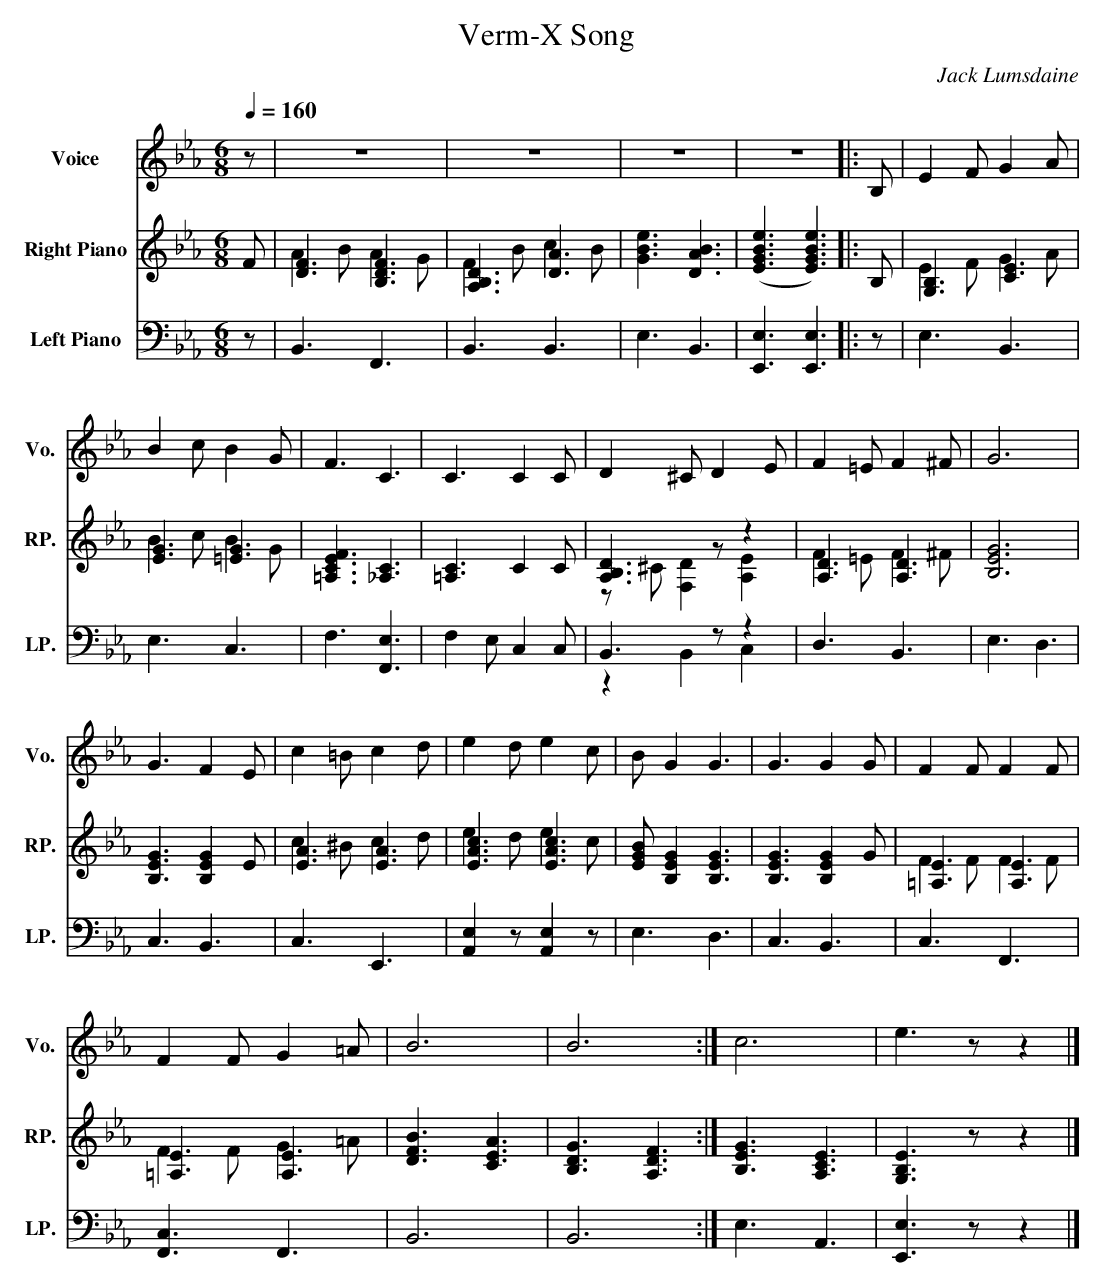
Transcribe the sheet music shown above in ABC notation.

X:1
T:Verm-X Song
C:Jack Lumsdaine
%%score 1 ( 2 3 ) ( 4 5 )
L:1/8
Q:1/4=160
M:6/8
K:Eb
V:1 treble nm="Voice" snm="Vo."
V:2 treble nm="Right Piano" snm="RP."
V:3 treble
V:4 bass nm="Left Piano" snm="LP."
V:5 bass
V:1
z | z6 | z6 | z6 | z6 |: B, | E2 F G2 A |$ B2 c B2 G | F3 C3 | C3 C2 C | D2 ^C D2 E |
F2 =E F2 ^F | G6 |$ G3 F2 E | c2 =B c2 d | e2 d e2 c | B G2 G3 | G3 G2 G | F2 F F2 F |$
F2 F G2 =A | B6 | B6 :| c6 | e3 z z2 |]
V:2
F | [DF]3 [B,DF]3 | [A,B,D]3 [DA]3 | [GBe]3 [DAB]3 | ([EGBe]3 [EGBe]3) |: B, | [G,B,]3 [CE]3 |$
[EG]3 [=EG]3 | [=A,CEF]3 [_A,C]3 | [=A,C]3 C2 C | [A,B,D]3 z z2 | [A,D]3 [A,D]3 | [B,EG]6 |$
[B,EG]3 [B,EG]2 E | [EA]3 [EA]3 | [EAc]3 [EAc]3 | [EGB] [B,EG]2 [B,EG]3 | [B,EG]3 [B,EG]2 G |
[=A,E]3 [A,E]3 |$ [=A,E]3 [A,E]3 | [DFB]3 [CEA]3 | [B,DG]3 [A,DF]3 :| [B,EG]3 [A,CE]3 |
[G,B,E]3 z z2 |]
V:3
x | A2 B A2 G | F2 B c2 B | x6 | x6 |: x | E2 F G2 A |$ B2 c B2 G | x6 | x6 | z ^C [F,D]2 [A,E]2 |
F2 =E F2 ^F | x6 |$ x6 | c2 ^B c2 d | e2 d e2 c | x6 | x6 | F2 F F2 F |$ F2 F G2 =A | x6 | x6 :|
x6 | x6 |]
V:4
z | B,,3 F,,3 | B,,3 B,,3 | E,3 B,,3 | [E,,E,]3 [E,,E,]3 |: z | E,3 B,,3 |$ E,3 C,3 |
F,3 [F,,E,]3 | F,2 E, C,2 C, | B,,3 z z2 | D,3 B,,3 | E,3 D,3 |$ C,3 B,,3 | C,3 E,,3 |
[A,,E,]2 z [A,,E,]2 z | E,3 D,3 | C,3 B,,3 | C,3 F,,3 |$ [F,,C,]3 F,,3 | B,,6 | B,,6 :| E,3 A,,3 |
[E,,E,]3 z z2 |]
V:5
x | x6 | x6 | x6 | x6 |: x | x6 |$ x6 | x6 | x6 | z2 B,,2 C,2 | x6 | x6 |$ x6 | x6 | x6 | x6 |
x6 | x6 |$ x6 | x6 | x6 :| x6 | x6 |]
